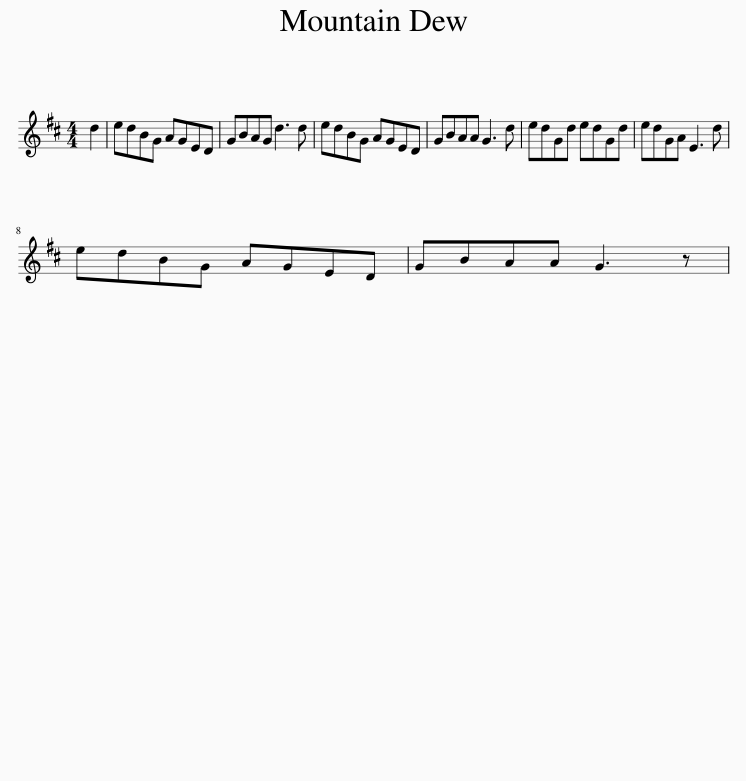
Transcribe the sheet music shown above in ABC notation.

X:1
L:1/8
M:4/4
I:linebreak $
K:D
V:1 treble
V:1
 d2 | edBG AGED | GBAG d3 d | edBG AGED | GBAA G3 d | %5
 edGd edGd | edGA E3 d |$ edBG AGED | GBAA G3 z | %9
